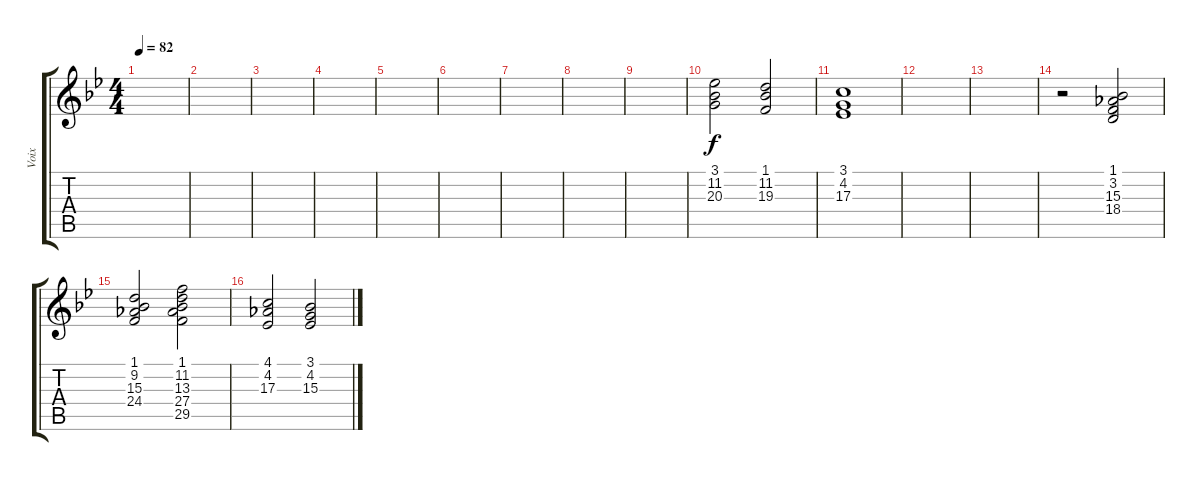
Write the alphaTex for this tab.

\track ("Voix" "Voix") {instrument choiraahs}
\staff {score tabs}
\tuning (E4 B3 G3 D3 A2 E2) {hide}
\ts (4 4)
\tempo 82
\clef g2
\ks bb
|
|
|
|
|
|
|
|
|
(3.1 11.2 20.3).2 (1.1 11.2 19.3).2 |
(3.1 4.2 17.3).1 |
|
|
r.2 (1.1 3.2 15.3 18.4).2 |
(1.1 9.2 15.3 24.4).2 (1.1 11.2 13.3 27.4 29.5).2 |
(4.1 4.2 17.3).2 (3.1 4.2 15.3).2
